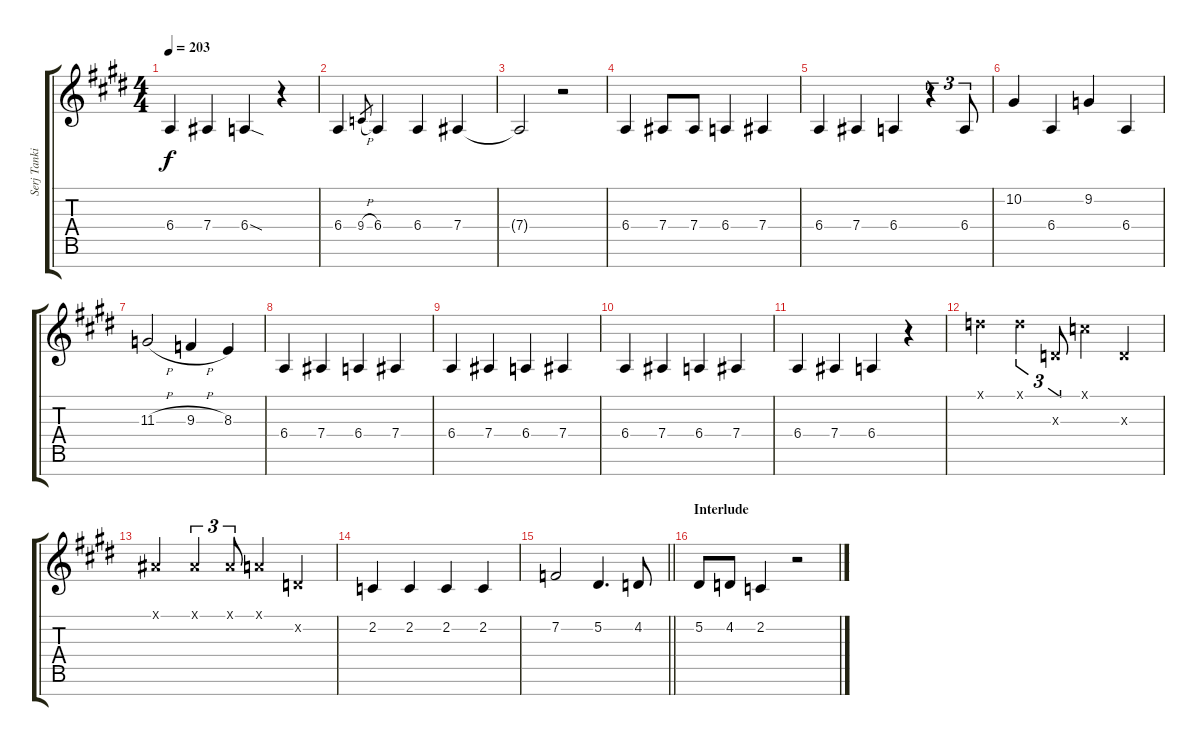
\track ("Serj Tankian [Vocals]" "Serj Tanki") {instrument clarinet}
\staff {score tabs}
\tuning (F4 Bb3 Ab3 Eb3 Bb2 F2 C2) {hide}
\ts (4 4)
\tempo 203
\clef g2
\ks c#minor
6.4.4{dy f} 7.4.4 6.4{sod}.4 r.4 |
6.4.4 9.4{h}.8{gr} 6.4.4 6.4.4 7.4.4 |
7.4{t}.2 r.2 |
6.4.4 7.4.8 7.4.8 6.4.4 7.4.4 |
6.4.4 7.4.4 6.4.4 r.4{tu (3 2)} 6.4.8{tu (3 2)} |
10.2.4 6.4.4 9.2.4 6.4.4 |
11.3{h}.2 9.3{h}.4 8.3.4 |
6.4.4 7.4.4 6.4.4 7.4.4 |
6.4.4 7.4.4 6.4.4 7.4.4 |
6.4.4 7.4.4 6.4.4 7.4.4 |
6.4.4 7.4.4 6.4.4 r.4 |
9.1{x}.4 9.1{x}.4{tu (3 2)} 6.3{x}.8{tu (3 2)} 7.1{x}.4 6.3{x}.4 |
5.1{x}.4 5.1{x}.4{tu (3 2)} 5.1{x}.8{tu (3 2)} 4.1{x}.4 4.2{x}.4 |
2.2.4 2.2.4 2.2.4 2.2.4 |
\barLineRight lightlight
7.2.2 5.2.4{d} 4.2.8 |
\section ("" "Interlude")
5.2.8 4.2.8 2.2.4 r.2
